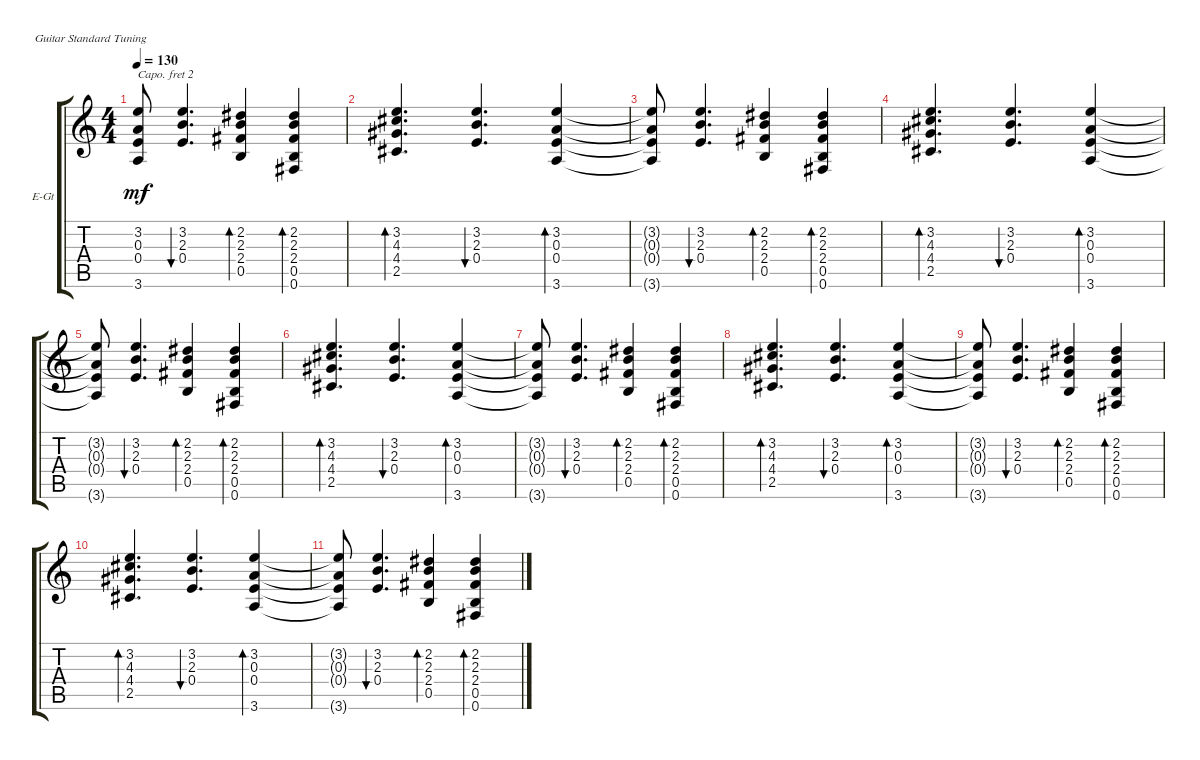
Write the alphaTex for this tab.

\defaultSystemsLayout 4
\bracketExtendMode groupsimilarinstruments
\firstSystemTrackNameOrientation horizontal
\otherSystemsTrackNameOrientation horizontal
\track ("Electric Guitar" "E-Gt") {instrument distortionguitar}
\staff {score tabs}
\capo 2
\tuning (E4 B3 G3 D3 A2 E2)
\ts (4 4)
\tempo 130
\clef g2
\ks c
(3.2{t} 0.3{t} 0.4{t} 3.6{t}).8{dy mf} (0.4 2.3 3.2).4{d bu 80} (0.5 2.4 2.3 2.2).4{bd 79} (2.2 2.3 2.4 0.5 0.6).4{bd 78} |
(2.5 4.4 4.3 3.2).4{d bd 80} (3.2 2.3 0.4).4{d bu 82} (3.6 0.4 0.3 3.2).4{bd 81} |
(3.2{t} 0.3{t} 0.4{t} 3.6{t}).8 (0.4 2.3 3.2).4{d bu 80} (0.5 2.4 2.3 2.2).4{bd 79} (2.2 2.3 2.4 0.5 0.6).4{bd 78} |
(2.5 4.4 4.3 3.2).4{d bd 80} (3.2 2.3 0.4).4{d bu 82} (3.6 0.4 0.3 3.2).4{bd 81} |
(3.2{t} 0.3{t} 0.4{t} 3.6{t}).8 (0.4 2.3 3.2).4{d bu 80} (0.5 2.4 2.3 2.2).4{bd 79} (2.2 2.3 2.4 0.5 0.6).4{bd 78} |
(2.5 4.4 4.3 3.2).4{d bd 80} (3.2 2.3 0.4).4{d bu 82} (3.6 0.4 0.3 3.2).4{bd 81} |
(3.2{t} 0.3{t} 0.4{t} 3.6{t}).8 (0.4 2.3 3.2).4{d bu 80} (0.5 2.4 2.3 2.2).4{bd 79} (2.2 2.3 2.4 0.5 0.6).4{bd 78} |
(2.5 4.4 4.3 3.2).4{d bd 80} (3.2 2.3 0.4).4{d bu 82} (3.6 0.4 0.3 3.2).4{bd 81} |
(3.2{t} 0.3{t} 0.4{t} 3.6{t}).8 (0.4 2.3 3.2).4{d bu 80} (0.5 2.4 2.3 2.2).4{bd 79} (2.2 2.3 2.4 0.5 0.6).4{bd 78} |
(2.5 4.4 4.3 3.2).4{d bd 80} (3.2 2.3 0.4).4{d bu 82} (3.6 0.4 0.3 3.2).4{bd 81} |
(3.2{t} 0.3{t} 0.4{t} 3.6{t}).8 (0.4 2.3 3.2).4{d bu 80} (0.5 2.4 2.3 2.2).4{bd 79} (2.2 2.3 2.4 0.5 0.6).4{bd 78}
